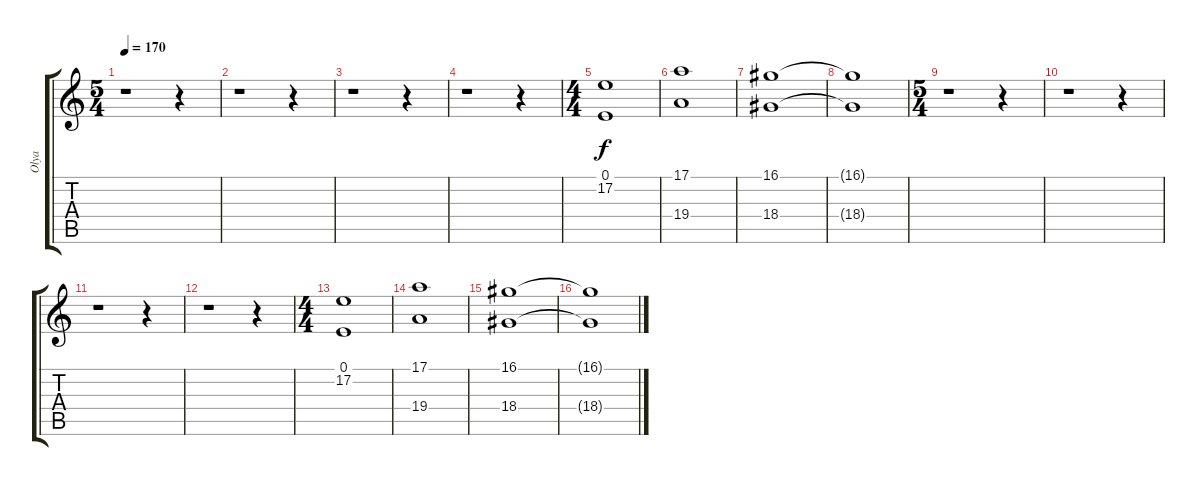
\track ("Olya" "Olya") {instrument stringensemble1}
\staff {score tabs}
\tuning (E4 B3 G3 D3 A2 E2) {hide}
\ts (5 4)
\tempo 170
\clef g2
\ks c
r.1{dy f} r.4 |
r.1 r.4 |
r.1 r.4 |
r.1 r.4 |
\ts (4 4)
(0.1 17.2).1 |
(17.1 19.4).1 |
(16.1 18.4).1 |
(16.1{t} 18.4{t}).1 |
\ts (5 4)
r.1 r.4 |
r.1 r.4 |
r.1 r.4 |
r.1 r.4 |
\ts (4 4)
(0.1 17.2).1 |
(17.1 19.4).1 |
(16.1 18.4).1 |
(16.1{t} 18.4{t}).1
